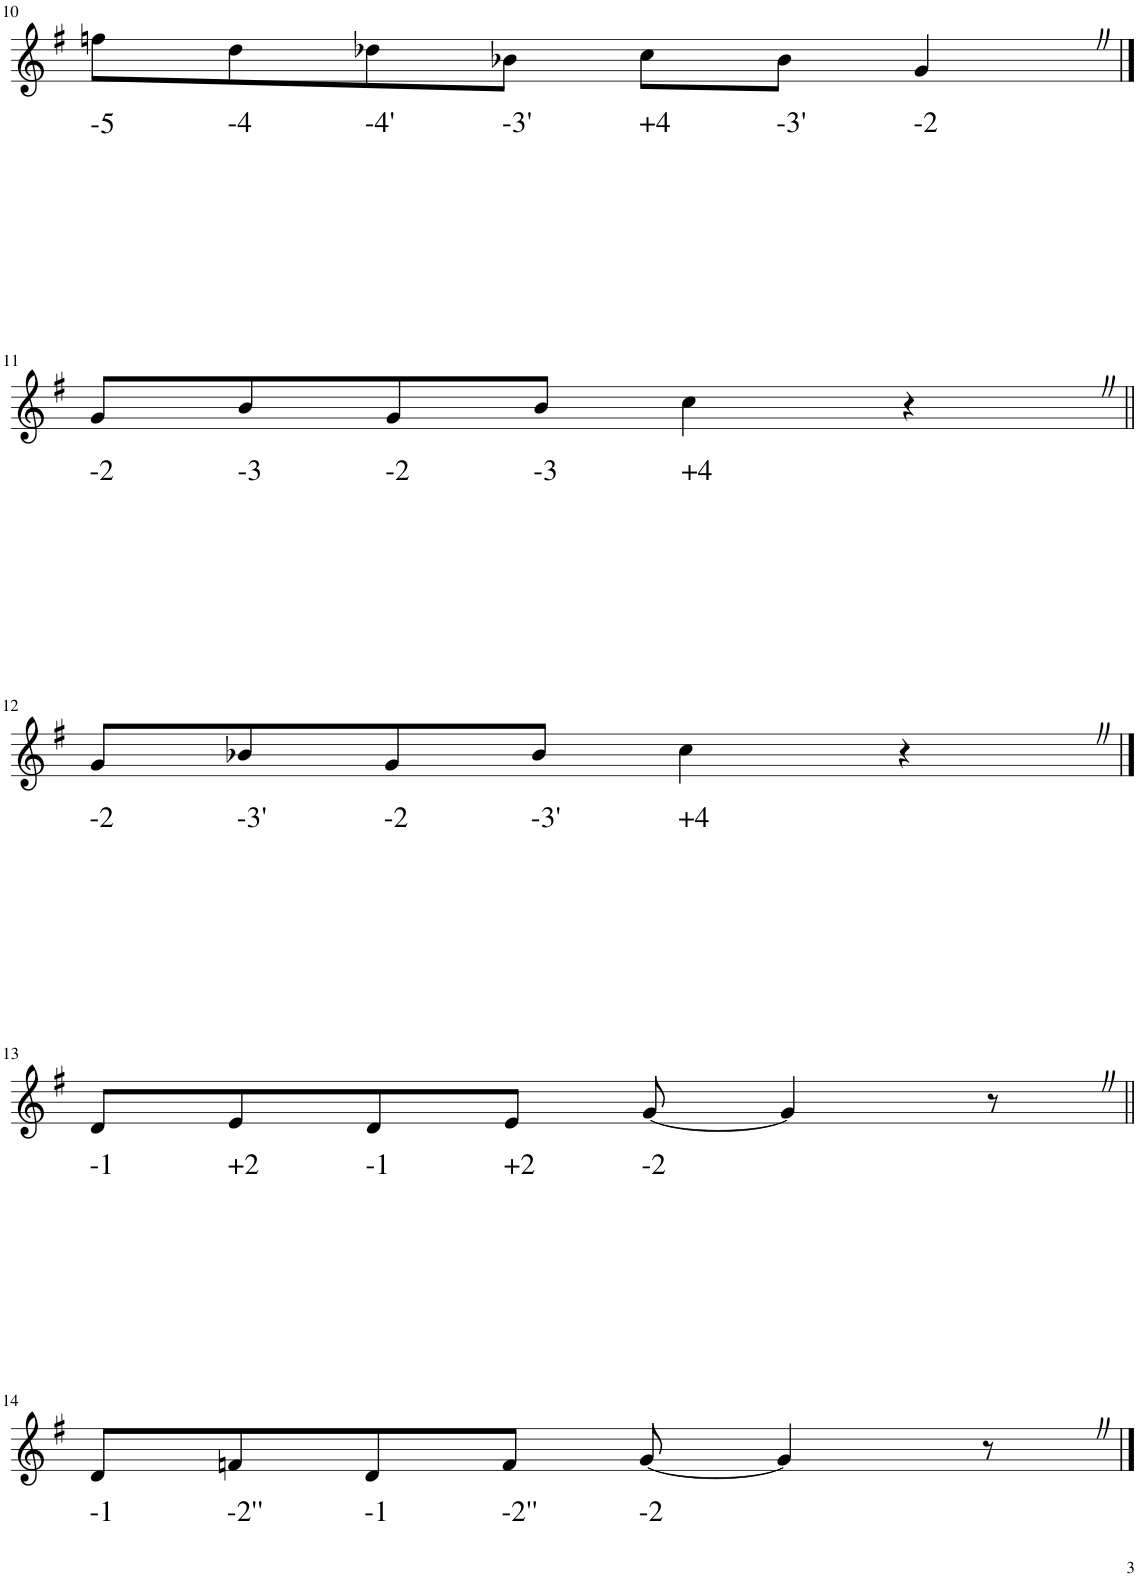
**kern
*part1
*staff1
*I"Piano
*I'Pno.
!!LO:PB:g=z
*clefG2
*k[f#]
*M4/4
=10
!LO:TX:b:t=-5
8ffn\L
!LO:TX:b:t=-4
8dd\
!LO:TX:b:t=-4'
8dd-X\
!LO:TX:b:t=-3'
8b-X\J
!LO:TX:b:t=+4
8cc\L
!LO:TX:b:t=-3'
8b-\J
!LO:TX:b:t=-2
4gZ/
!!LO:LB:g=z
==11
!LO:TX:b:t=-2
8g/L
!LO:TX:b:t=-3
8b/
!LO:TX:b:t=-2
8g/
!LO:TX:b:t=-3
8b/J
!LO:TX:b:t=+4
4cc\
4r
!!LO:LB:g=z
=12||
!LO:TX:b:t=-2
8g/L
!LO:TX:b:t=-3'
8b-X/
!LO:TX:b:t=-2
8g/
!LO:TX:b:t=-3'
8b-/J
!LO:TX:b:t=+4
4cc\
4r
!!LO:LB:g=z
==13
!LO:TX:b:t=-1
8d/L
!LO:TX:b:t=+2
8e/
!LO:TX:b:t=-1
8d/
!LO:TX:b:t=+2
8e/J
!LO:TX:b:t=-2
[8g/
4g/]
8r
!!LO:LB:g=z
=14||
!LO:TX:b:t=-1
8d/L
!LO:TX:b:t=-2''
8fn/
!LO:TX:b:t=-1
8d/
!LO:TX:b:t=-2''
8f/J
!LO:TX:b:t=-2
[8g/
4g/]
8r
==
*-
